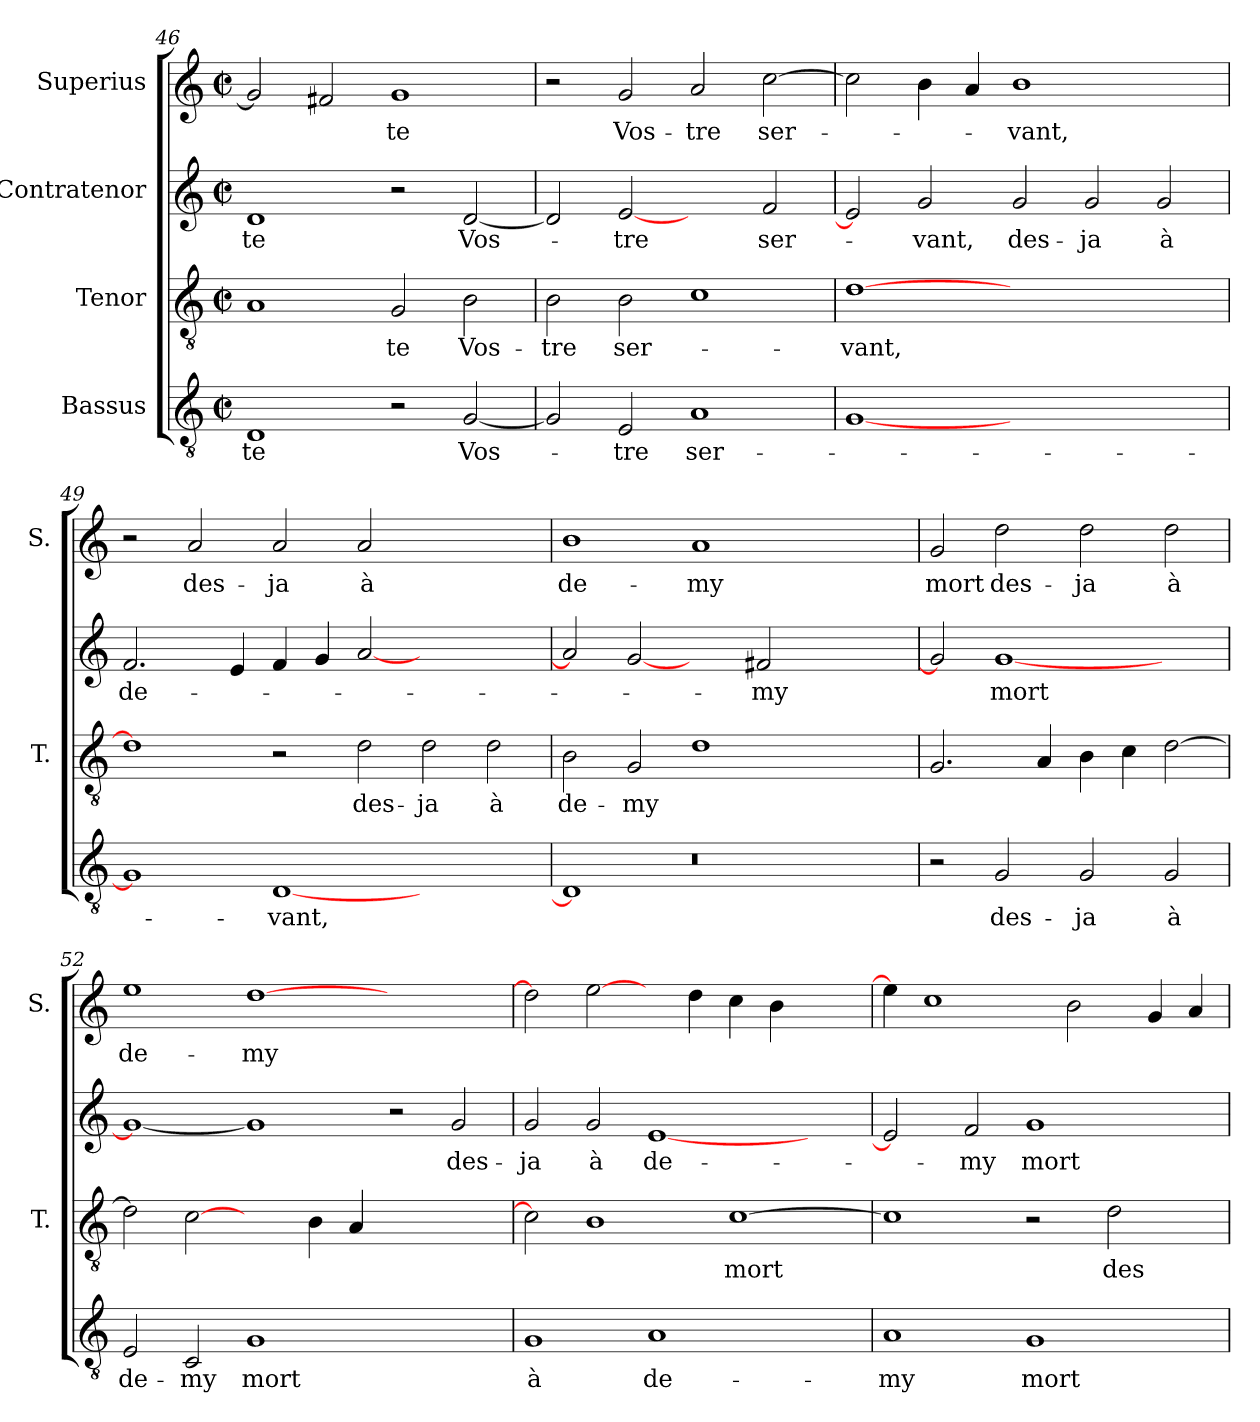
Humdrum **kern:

**kern	**text	**kern	**text	**kern	**text	**kern	**text
*part4	*part4	*part3	*part3	*part2	*part2	*part1	*part1
*staff4	*staff4	*staff3	*staff3	*staff2	*staff2	*staff1	*staff1
*I"Bassus	*	*I"Tenor	*	*I"Contratenor	*	*I"Superius	*
*	*	*I'T.	*	*	*	*I'S.	*
*clefGv2	*	*clefGv2	*	*clefG2	*	*clefG2	*
*ITrd7c12	*	*	*	*	*	*	*
*k[]	*	*k[]	*	*k[]	*	*k[]	*
*C:	*	*C:	*	*C:	*	*C:	*
*M2/2	*	*M2/2	*	*M2/2	*	*M2/2	*
*met(c|)	*	*met(c|)	*	*met(c|)	*	*met(c|)	*
=46	=46	=46	=46	=46	=46	=46	=46
1DD/	-te	1A/	.	1d/	-te	2g/]	.
.	.	.	.	.	.	2f#X/	.
2r	.	2G/	-te	2r	.	1g/	-te
[2GG/	Vos-	2B\	Vos-	[2d/	Vos-	.	.
!!LO:PB:g=z
=47	=47	=47	=47	=47	=47	=47	=47
2GG/]	.	2B\	-tre	2d/]	.	2r	.
2EE/	-tre	2B\	ser-	[2e/	-tre	2g/	Vos-
1AA/	ser-	1c\	.	2ryy	.	2a/	-tre
.	.	.	.	2f/	ser-	[2cc\	ser-
=48	=48	=48	=48	=48	=48	=48	=48
[1GG/	.	[1d\	-vant,	2e/]	.	2cc\]	.
.	.	.	.	2g/	-vant,	4b\	.
.	.	.	.	.	.	4a/	.
1.ryy	.	1.ryy	.	2g/	des-	1b\	-vant,
.	.	.	.	2g/	-ja	.	.
.	.	.	.	2g/	à	2ryy	.
=49	=49	=49	=49	=49	=49	=49	=49
1GG/]	.	1d\]	.	2.f/	de-	2r	.
.	.	.	.	.	.	2a/	des-
.	.	.	.	4e/	.	.	.
[1DD/	-vant,	2r	.	4f/	.	2a/	-ja
.	.	.	.	4g/	.	.	.
.	.	2d\	des-	[2a/	.	2a/	à
1ryy	.	2d\	-ja	1ryy	.	1ryy	.
.	.	2d\	à	.	.	.	.
=50	=50	=50	=50	=50	=50	=50	=50
1DD/]	.	2B\	de-	2a/]	.	1b\	de-
.	.	2G/	-my	[2g/	.	.	.
!LO:N:vis=0	!	!	!	!	!	!	!
1r	.	1d\	.	2ryy	.	1a/	-my
.	.	.	.	2f#X/	-my	.	.
1ryy	.	1ryy	.	1ryy	.	1ryy	.
=51	=51	=51	=51	=51	=51	=51	=51
2r	.	2.G/	.	2g/]	.	2g/	mort
2GG/	des-	.	.	[1g/	mort	2dd\	des-
.	.	4A/	.	.	.	.	.
2GG/	-ja	4B\	.	.	.	2dd\	-ja
.	.	4c\	.	.	.	.	.
2GG/	à	[2d\	.	2ryy	.	2dd\	à
=52	=52	=52	=52	=52	=52	=52	=52
2EE/	de-	2d\]	.	1g/_	.	1ee\	de-
2CC/	-my	[2c\	.	.	.	.	.
1GG/	mort	2ryy	.	1g/]	.	[1dd\	-my
.	.	4B\	.	.	.	.	.
.	.	4A/	.	.	.	.	.
1ryy	.	1ryy	.	2r	.	1ryy	.
.	.	.	.	2g/	des-	.	.
!!LO:LB:g=z
=53	=53	=53	=53	=53	=53	=53	=53
1GG/	à	2c\]	.	2g/	-ja	2dd\]	.
.	.	1B\	.	2g/	à	[2ee\	.
1AA/	de-	.	.	[1e/	de-	4ryy	.
.	.	.	.	.	.	4dd\	.
.	.	[1c\	mort	.	.	4cc\	.
.	.	.	.	.	.	4b\	.
2ryy	.	.	.	2ryy	.	2ryy	.
=54	=54	=54	=54	=54	=54	=54	=54
1AA/	-my	1c\]	.	2e/]	.	4ee\]	.
.	.	.	.	.	.	1cc\	.
.	.	.	.	2f/	-my	.	.
1GG/	mort	2r	.	1g/	mort	.	.
.	.	.	.	.	.	2b\	.
.	.	2d\	des-	.	.	.	.
.	.	.	.	.	.	4g/	.
4ryy	.	4ryy	.	4ryy	.	4a/	.
=	=	=	=	=	=	=	=
*-	*-	*-	*-	*-	*-	*-	*-
